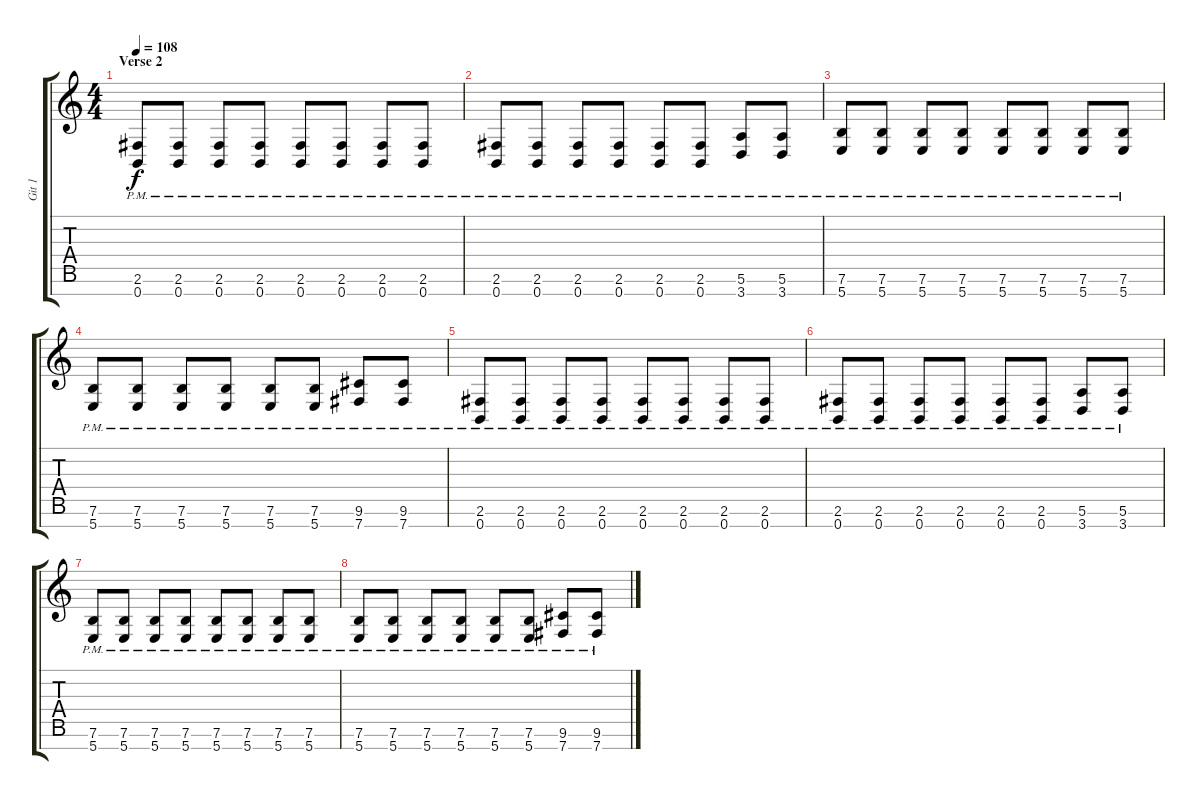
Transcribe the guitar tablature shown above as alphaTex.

\track ("Git 1" "Git 1") {instrument overdrivenguitar}
\staff {score tabs}
\tuning (E4 B3 G3 D3 A2 E2 B1) {hide}
\ts (4 4)
\section ("" "Verse 2")
\tempo 108
\clef g2
\ks c
(2.6{pm} 0.7{pm}).8{dy f} (2.6{pm} 0.7{pm}).8 (2.6{pm} 0.7{pm}).8 (2.6{pm} 0.7{pm}).8 (2.6{pm} 0.7{pm}).8 (2.6{pm} 0.7{pm}).8 (2.6{pm} 0.7{pm}).8 (2.6{pm} 0.7{pm}).8 |
(2.6{pm} 0.7{pm}).8 (2.6{pm} 0.7{pm}).8 (2.6{pm} 0.7{pm}).8 (2.6{pm} 0.7{pm}).8 (2.6{pm} 0.7{pm}).8 (2.6{pm} 0.7{pm}).8 (5.6{pm} 3.7{pm}).8 (5.6{pm} 3.7{pm}).8 |
(7.6{pm} 5.7{pm}).8 (7.6{pm} 5.7{pm}).8 (7.6{pm} 5.7{pm}).8 (7.6{pm} 5.7{pm}).8 (7.6{pm} 5.7{pm}).8 (7.6{pm} 5.7{pm}).8 (7.6{pm} 5.7{pm}).8 (7.6{pm} 5.7{pm}).8 |
(7.6{pm} 5.7{pm}).8 (7.6{pm} 5.7{pm}).8 (7.6{pm} 5.7{pm}).8 (7.6{pm} 5.7{pm}).8 (7.6{pm} 5.7{pm}).8 (7.6{pm} 5.7{pm}).8 (9.6{pm} 7.7{pm}).8 (9.6{pm} 7.7{pm}).8 |
(2.6{pm} 0.7{pm}).8 (2.6{pm} 0.7{pm}).8 (2.6{pm} 0.7{pm}).8 (2.6{pm} 0.7{pm}).8 (2.6{pm} 0.7{pm}).8 (2.6{pm} 0.7{pm}).8 (2.6{pm} 0.7{pm}).8 (2.6{pm} 0.7{pm}).8 |
(2.6{pm} 0.7{pm}).8 (2.6{pm} 0.7{pm}).8 (2.6{pm} 0.7{pm}).8 (2.6{pm} 0.7{pm}).8 (2.6{pm} 0.7{pm}).8 (2.6{pm} 0.7{pm}).8 (5.6{pm} 3.7{pm}).8 (5.6{pm} 3.7{pm}).8 |
(7.6{pm} 5.7{pm}).8 (7.6{pm} 5.7{pm}).8 (7.6{pm} 5.7{pm}).8 (7.6{pm} 5.7{pm}).8 (7.6{pm} 5.7{pm}).8 (7.6{pm} 5.7{pm}).8 (7.6{pm} 5.7{pm}).8 (7.6{pm} 5.7{pm}).8 |
(7.6{pm} 5.7{pm}).8 (7.6{pm} 5.7{pm}).8 (7.6{pm} 5.7{pm}).8 (7.6{pm} 5.7{pm}).8 (7.6{pm} 5.7{pm}).8 (7.6{pm} 5.7{pm}).8 (9.6{pm} 7.7{pm}).8 (9.6{pm} 7.7{pm}).8
